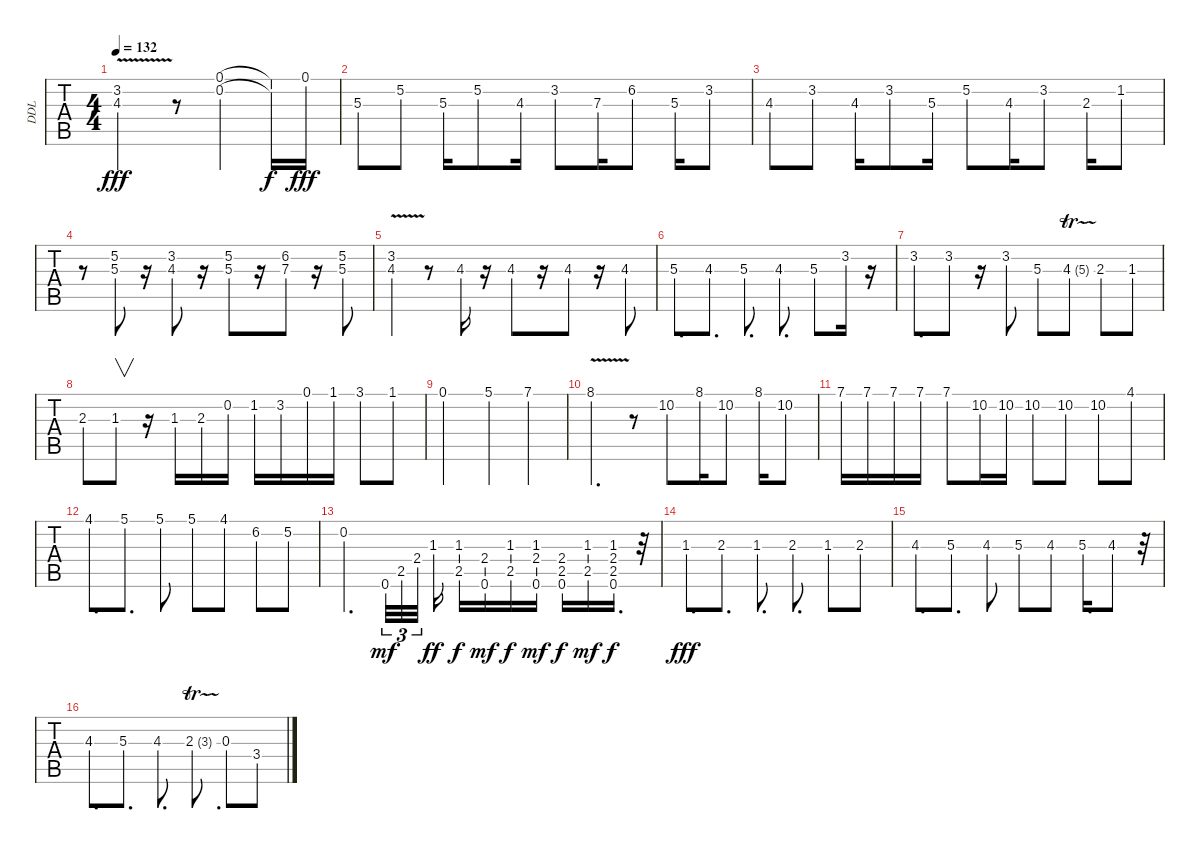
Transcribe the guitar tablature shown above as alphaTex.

\track ("DDL" "DDL") {instrument acousticgrandpiano}
\staff {tabs}
\tuning (E4 B3 G3 D3 A2 E2) {hide}
\ts (4 4)
\tempo 132
\clef g2
\ks c
(3.2{v} 4.3{v}).2{dy fff} r.8 (0.1 0.2).4 (0.1{t} 0.2{t}).16{dy f} 0.1.16{dy fff} |
5.3.8 5.2.8 5.3.16 5.2.8 4.3.16 3.2.8 7.3.16 6.2.8 5.3.16 3.2.8 |
4.3.8 3.2.8 4.3.16 3.2.8 5.3.16 5.2.8 4.3.16 3.2.8 2.3.16 1.2.8 |
r.8 (5.2 5.3).8 r.16 (3.2 4.3).8 r.16 (5.2 5.3).8 r.16 (6.2 7.3).8 r.16 (5.2 5.3).8 |
(3.2{v} 4.3{v}).4 r.8 4.3.16 r.16 4.3.8 r.16 4.3.8 r.16 4.3.8 |
5.3.8{d} 4.3.8{d} 5.3.8{d} 4.3.8{d} 5.3.8 3.2.16 r.16 |
3.2.8{d} 3.2.8 r.16 3.2.8 5.3.8 4.3{tr (5 16)}.8 2.3.8 1.3.8 |
2.3.8 1.3.8{v} r.16 1.3.16 2.3.16 0.2.16 1.2.16 3.2.16 0.1.16 1.1.16 3.1.8 1.1.8 |
0.1.2 5.1.4 7.1.4 |
8.1{v}.4{d} r.8 10.2.8 8.1.16 10.2.8 8.1.16 10.2.8 |
7.1.16 7.1.16 7.1.16 7.1.16 7.1.8 10.2.16 10.2.16 10.2.8 10.2.8 10.2.8 4.1.8 |
4.1.8{d} 5.1.8{d} 5.1.8 5.1.8 4.1.8 6.2.8 5.2.8 |
0.2.4{d} 0.6.32{tu (3 2) dy mf} 2.5.32{tu (3 2)} 2.4.32{tu (3 2) beam splitsecondary} 1.3.16{dy ff} (1.3 2.5).16{dy f} (2.4 0.6).16{dy mf} (1.3 2.5).16{dy f} (1.3 2.4 0.6).16{dy mf} (2.4 2.5 0.6).16{dy f} (1.3 2.5).16{dy mf} (1.3 2.4 2.5 0.6).16{d dy f} r.32 |
1.3.8{d dy fff} 2.3.8{d} 1.3.8{d} 2.3.8{d} 1.3.8 2.3.8 |
4.3.8{d} 5.3.8{d} 4.3.8 5.3.8 4.3.8 5.3.16{d} 4.3.8 r.32 |
4.3.8{d} 5.3.8{d} 4.3.8{d} 2.3{tr (3 16)}.8{d} 0.3.8 3.4.8
